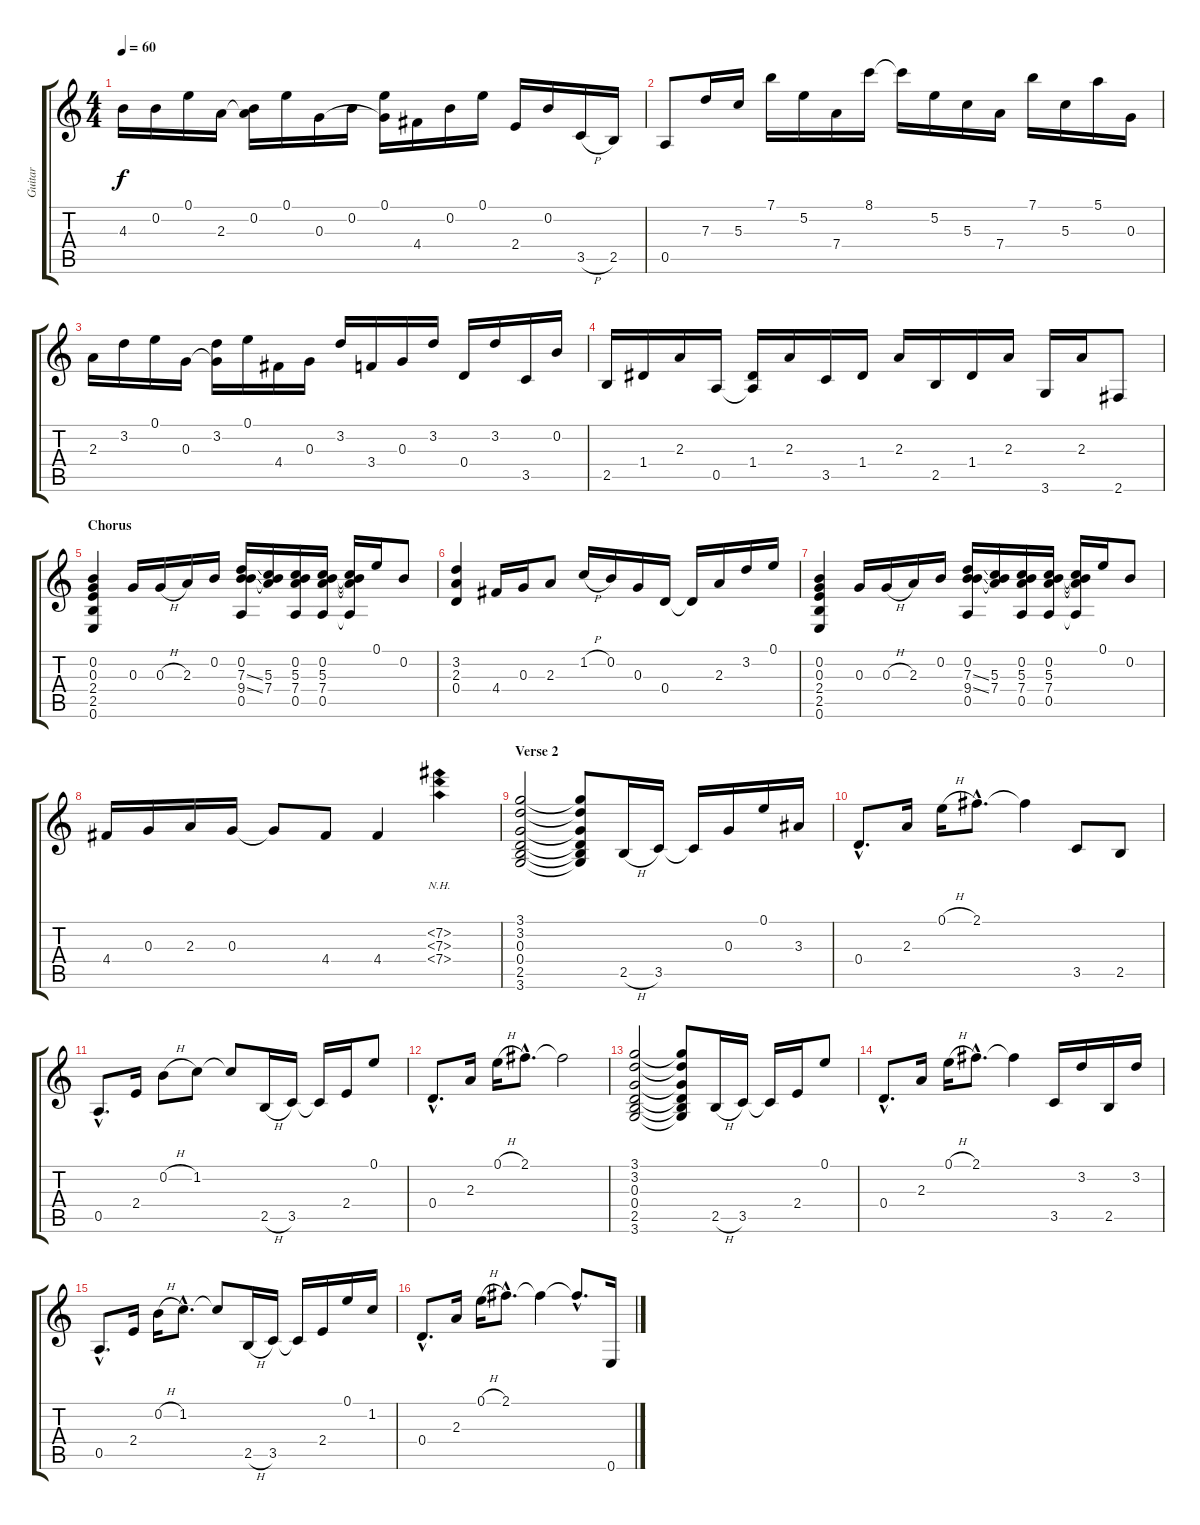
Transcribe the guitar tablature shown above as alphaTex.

\track ("Guitar" "Guitar") {instrument electricguitarclean}
\staff {score tabs}
\tuning (E4 B3 G3 D3 A2 E2) {hide}
\ts (4 4)
\tempo 60
\clef g2
\ks c
4.3.16{dy f} 0.2.16 0.1.16 2.3.16 (0.2 2.3{t}).16 0.1.16 0.3.16 0.2.16 (0.1 0.3{t}).16 4.4.16 0.2.16 0.1.16 2.4.16 0.2.16 3.5{h}.16 2.5.16 |
0.5.8 7.3.16 5.3.16 7.1.16 5.2.16 7.4.16 8.1.16 8.1{t}.16 5.2.16 5.3.16 7.4.16 7.1.16 5.3.16 5.1.16 0.3.16 |
2.3.16 3.2.16 0.1.16 0.3.16 (3.2 0.3{t}).16 0.1.16 4.4.16 0.3.16 3.2.16 3.4.16 0.3.16 3.2.16 0.4.16 3.2.16 3.5.16 0.2.16 |
2.5.16 1.4.16 2.3.16 0.5.16 (1.4 0.5{t}).16 2.3.16 3.5.16 1.4.16 2.3.16 2.5.16 1.4.16 2.3.16 3.6.16 2.3.16 2.6.8 |
\section ("" "Chorus")
(0.2 0.3 2.4 2.5 0.6).4 0.3.16 0.3{h}.16 2.3.16 0.2.16 (0.2 7.3{ss} 9.4{ss} 0.5).16 (0.2{t} 5.3 7.4).16 (0.2 5.3 7.4 0.5).16 (0.2 5.3 7.4 0.5).16 (0.2{t} 5.3{t} 7.4{t} 0.5{t}).16 0.1.16 0.2.8 |
(3.2 2.3 0.4).4 4.4.16 0.3.16 2.3.8 1.2{h}.16 0.2.16 0.3.16 0.4.16 0.4{t}.16 2.3.16 3.2.16 0.1.16 |
(0.2 0.3 2.4 2.5 0.6).4 0.3.16 0.3{h}.16 2.3.16 0.2.16 (0.2 7.3{ss} 9.4{ss} 0.5).16 (0.2{t} 5.3 7.4).16 (0.2 5.3 7.4 0.5).16 (0.2 5.3 7.4 0.5).16 (0.2{t} 5.3{t} 7.4{t} 0.5{t}).16 0.1.16 0.2.8 |
4.4.16 0.3.16 2.3.16 0.3.16 0.3{t}.8 4.4.8 4.4.4 (7.2{nh} 7.3{nh} 7.4{nh}).4 |
\section ("" "Verse 2")
(3.1 3.2 0.3 0.4 2.5 3.6).2 (3.1{t} 3.2{t} 0.3{t} 0.4{t} 2.5{t} 3.6{t}).8 2.5{h}.16 3.5.16 3.5{t}.16 0.3.16 0.1.16 3.3.16 |
0.4{hac}.8{d} 2.3.16 0.1{h}.16 2.1{hac}.8{d} 2.1{t}.4 3.5.8 2.5.8 |
0.5{hac}.8{d} 2.4.16 0.2{h}.8 1.2.8 1.2{t}.8 2.5{h}.16 3.5.16 3.5{t}.16 2.4.16 0.1.8 |
0.4{hac}.8{d} 2.3.16 0.1{h}.16 2.1{hac}.8{d} 2.1{t}.2 |
(3.1 3.2 0.3 0.4 2.5 3.6).2 (3.1{t} 3.2{t} 0.3{t} 0.4{t} 2.5{t} 3.6{t}).8 2.5{h}.16 3.5.16 3.5{t}.16 2.4.16 0.1.8 |
0.4{hac}.8{d} 2.3.16 0.1{h}.16 2.1{hac}.8{d} 2.1{t}.4 3.5.16 3.2.16 2.5.16 3.2.16 |
0.5{hac}.8{d} 2.4.16 0.2{h}.16 1.2{hac}.8{d} 1.2{t}.8 2.5{h}.16 3.5.16 3.5{t}.16 2.4.16 0.1.16 1.2.16 |
0.4{hac}.8{d} 2.3.16 0.1{h}.16 2.1{hac}.8{d} 2.1{t}.4 2.1{hac t}.8{d} 0.6.16
